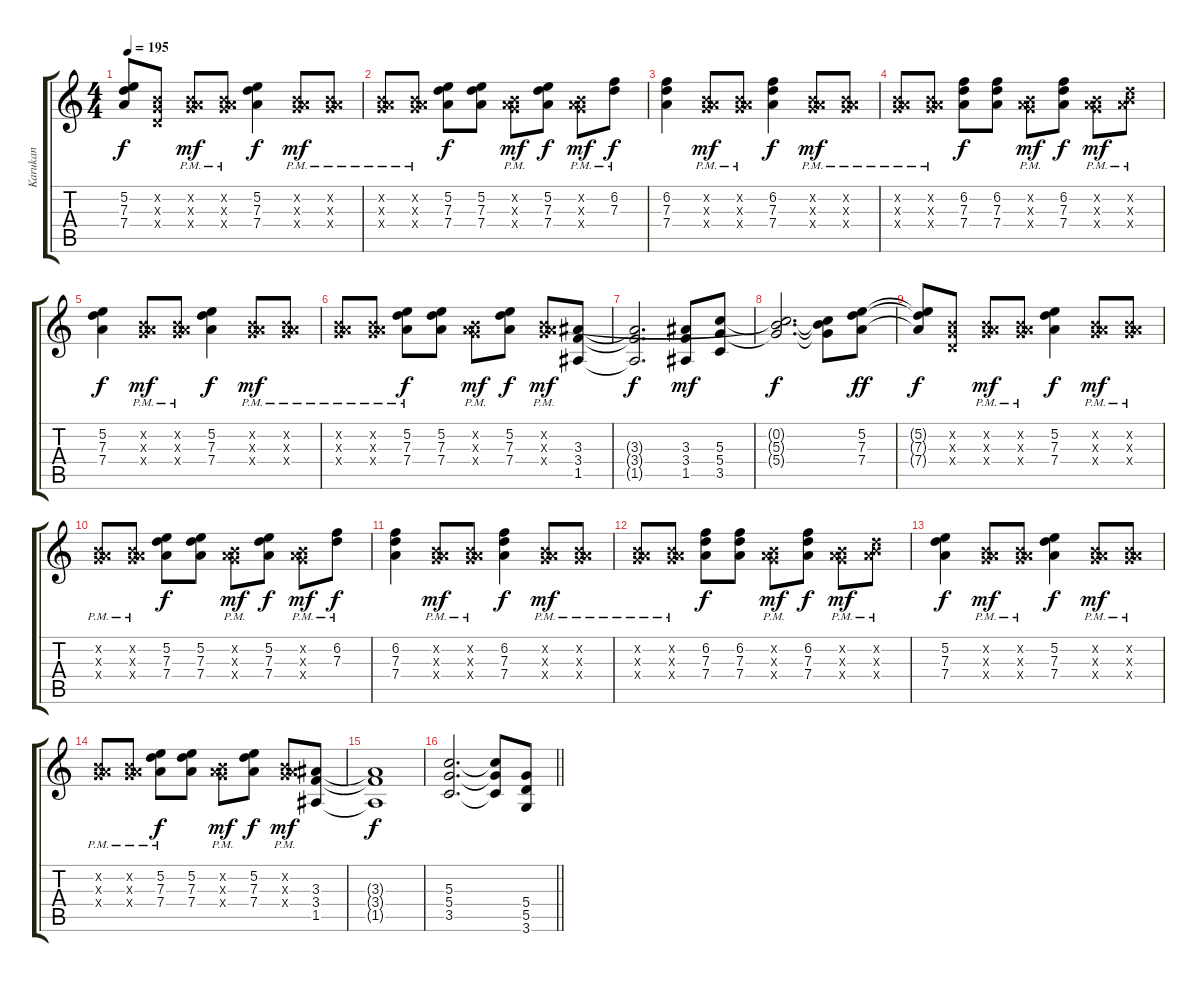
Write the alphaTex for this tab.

\track ("Karukan" "Karukan") {instrument distortionguitar}
\staff {score tabs}
\tuning (E4 B3 G3 D3 A2 E2) {hide}
\ts (4 4)
\tempo 195
\clef g2
\ks c
(5.2{t} 7.3{t} 7.4{t}).8{dy f} (0.2{x} 0.3{x} 0.4{x}).8 (0.2{x} 0.3{x} 7.4{pm x}).8{dy mf} (0.2{x} 0.3{x} 7.4{pm x}).8 (5.2 7.3 7.4).4{dy f} (0.2{x} 0.3{x} 7.4{pm x}).8{dy mf} (0.2{x} 0.3{x} 7.4{pm x}).8 |
(0.2{x} 0.3{x} 7.4{pm x}).8 (0.2{x} 0.3{x} 7.4{pm x}).8 (5.2 7.3 7.4).8{dy f} (5.2 7.3 7.4).8 (0.2{x} 0.3{x} 7.4{pm x}).8{dy mf} (5.2 7.3 7.4).8{dy f} (0.2{x} 0.3{x} 7.4{pm x}).8{dy mf} (6.2{pm} 7.3{pm}).8{dy f} |
(6.2 7.3 7.4).4 (0.2{x} 0.3{x} 7.4{pm x}).8{dy mf} (0.2{x} 0.3{x} 7.4{pm x}).8 (6.2 7.3 7.4).4{dy f} (0.2{x} 0.3{x} 7.4{pm x}).8{dy mf} (0.2{x} 0.3{x} 7.4{pm x}).8 |
(0.2{x} 0.3{x} 7.4{pm x}).8 (0.2{x} 0.3{x} 7.4{pm x}).8 (6.2 7.3 7.4).8{dy f} (6.2 7.3 7.4).8 (0.2{x} 0.3{x} 7.4{pm x}).8{dy mf} (6.2 7.3 7.4).8{dy f} (0.2{x} 0.3{x} 7.4{pm x}).8{dy mf} (0.2{x} 7.3{pm x} 7.4{pm x}).8 |
(5.2 7.3 7.4).4{dy f} (0.2{x} 0.3{x} 7.4{pm x}).8{dy mf} (0.2{x} 0.3{x} 7.4{pm x}).8 (5.2 7.3 7.4).4{dy f} (0.2{x} 0.3{x} 7.4{pm x}).8{dy mf} (0.2{x} 0.3{x} 7.4{pm x}).8 |
(0.2{x} 0.3{x} 7.4{pm x}).8 (0.2{x} 0.3{x} 7.4{pm x}).8 (5.2 7.3 7.4{pm}).8{dy f} (5.2 7.3 7.4).8 (0.2{x} 0.3{x} 7.4{pm x}).8{dy mf} (5.2 7.3 7.4).8{dy f} (0.2{x} 0.3{x} 7.4{pm x}).8{dy mf} (3.3 3.4 1.5).8 |
(3.3{t} 3.4{t} 1.5{t}).2{d dy f} (3.3 3.4 1.5).8{dy mf} (5.3 5.4 3.5).8 |
(0.2{t} 5.3{t} 5.4{t}).2{d dy f} (0.2{t} 5.3{t} 5.4{t}).8 (5.2 7.3 7.4).8{dy ff} |
(5.2{t} 7.3{t} 7.4{t}).8{dy f} (0.2{x} 0.3{x} 0.4{x}).8 (0.2{x} 0.3{x} 7.4{pm x}).8{dy mf} (0.2{x} 0.3{x} 7.4{pm x}).8 (5.2 7.3 7.4).4{dy f} (0.2{x} 0.3{x} 7.4{pm x}).8{dy mf} (0.2{x} 0.3{x} 7.4{pm x}).8 |
(0.2{x} 0.3{x} 7.4{pm x}).8 (0.2{x} 0.3{x} 7.4{pm x}).8 (5.2 7.3 7.4).8{dy f} (5.2 7.3 7.4).8 (0.2{x} 0.3{x} 7.4{pm x}).8{dy mf} (5.2 7.3 7.4).8{dy f} (0.2{x} 0.3{x} 7.4{pm x}).8{dy mf} (6.2{pm} 7.3{pm}).8{dy f} |
(6.2 7.3 7.4).4 (0.2{x} 0.3{x} 7.4{pm x}).8{dy mf} (0.2{x} 0.3{x} 7.4{pm x}).8 (6.2 7.3 7.4).4{dy f} (0.2{x} 0.3{x} 7.4{pm x}).8{dy mf} (0.2{x} 0.3{x} 7.4{pm x}).8 |
(0.2{x} 0.3{x} 7.4{pm x}).8 (0.2{x} 0.3{x} 7.4{pm x}).8 (6.2 7.3 7.4).8{dy f} (6.2 7.3 7.4).8 (0.2{x} 0.3{x} 7.4{pm x}).8{dy mf} (6.2 7.3 7.4).8{dy f} (0.2{x} 0.3{x} 7.4{pm x}).8{dy mf} (0.2{x} 7.3{pm x} 7.4{pm x}).8 |
(5.2 7.3 7.4).4{dy f} (0.2{x} 0.3{x} 7.4{pm x}).8{dy mf} (0.2{x} 0.3{x} 7.4{pm x}).8 (5.2 7.3 7.4).4{dy f} (0.2{x} 0.3{x} 7.4{pm x}).8{dy mf} (0.2{x} 0.3{x} 7.4{pm x}).8 |
(0.2{x} 0.3{x} 7.4{pm x}).8 (0.2{x} 0.3{x} 7.4{pm x}).8 (5.2 7.3 7.4{pm}).8{dy f} (5.2 7.3 7.4).8 (0.2{x} 0.3{x} 7.4{pm x}).8{dy mf} (5.2 7.3 7.4).8{dy f} (0.2{x} 0.3{x} 7.4{pm x}).8{dy mf} (3.3 3.4 1.5).8 |
(3.3{t} 3.4{t} 1.5{t}).1{dy f} |
\barLineRight lightlight
(5.3 5.4 3.5).2{d} (5.3{t} 5.4{t} 3.5{t}).8 (5.4 5.5 3.6).8
